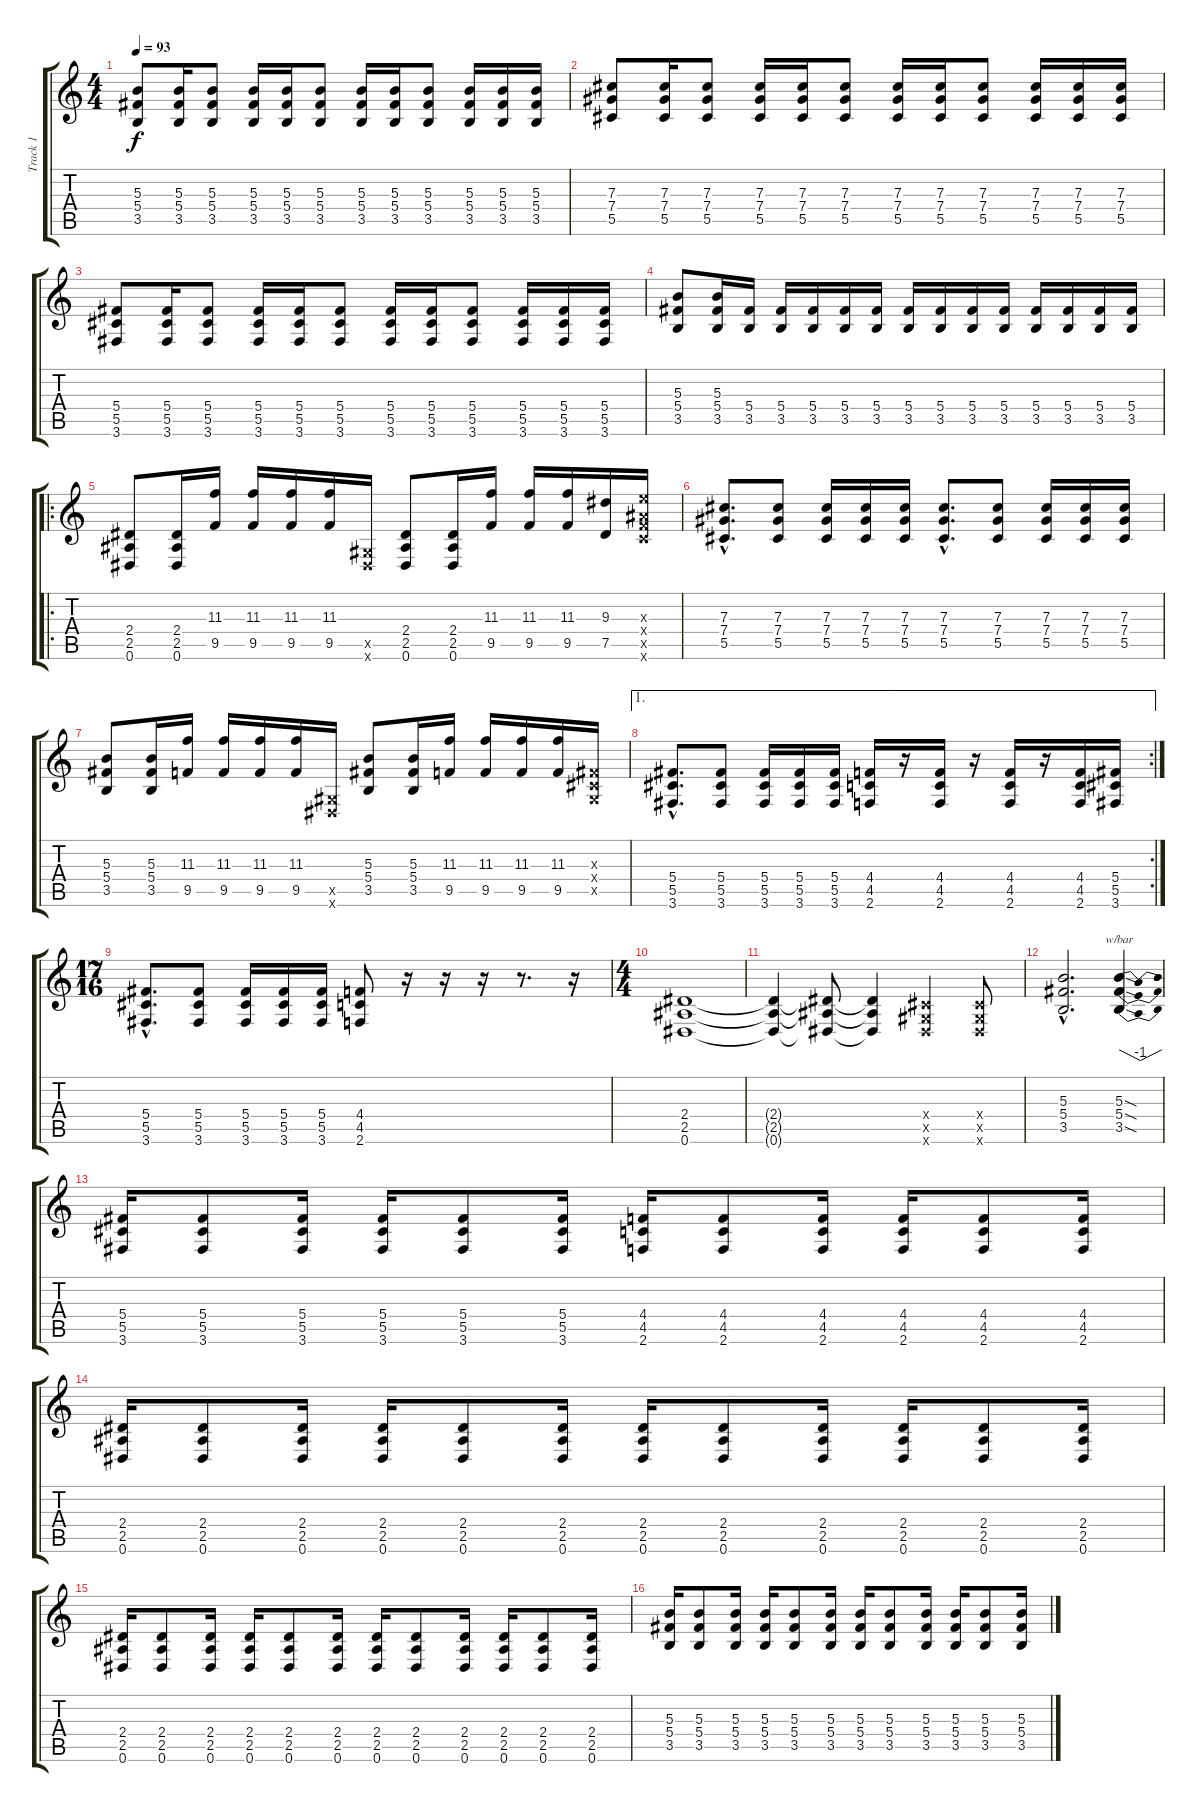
\track ("Track 1" "Track 1") {instrument overdrivenguitar}
\staff {score tabs}
\tuning (Eb4 Bb3 Gb3 Db3 Ab2 Eb2) {hide}
\ts (4 4)
\tempo 93
\clef g2
\ks c
(5.3 5.4 3.5).8{dy f} (5.3 5.4 3.5).16 (5.3 5.4 3.5).8 (5.3 5.4 3.5).16 (5.3 5.4 3.5).16 (5.3 5.4 3.5).8 (5.3 5.4 3.5).16 (5.3 5.4 3.5).16 (5.3 5.4 3.5).8 (5.3 5.4 3.5).16 (5.3 5.4 3.5).16 (5.3 5.4 3.5).16 |
(7.3 7.4 5.5).8 (7.3 7.4 5.5).16 (7.3 7.4 5.5).8 (7.3 7.4 5.5).16 (7.3 7.4 5.5).16 (7.3 7.4 5.5).8 (7.3 7.4 5.5).16 (7.3 7.4 5.5).16 (7.3 7.4 5.5).8 (7.3 7.4 5.5).16 (7.3 7.4 5.5).16 (7.3 7.4 5.5).16 |
(5.4 5.5 3.6).8 (5.4 5.5 3.6).16 (5.4 5.5 3.6).8 (5.4 5.5 3.6).16 (5.4 5.5 3.6).16 (5.4 5.5 3.6).8 (5.4 5.5 3.6).16 (5.4 5.5 3.6).16 (5.4 5.5 3.6).8 (5.4 5.5 3.6).16 (5.4 5.5 3.6).16 (5.4 5.5 3.6).16 |
(5.3 5.4 3.5).8 (5.3 5.4 3.5).16 (5.4 3.5).16 (5.4 3.5).16 (5.4 3.5).16 (5.4 3.5).16 (5.4 3.5).16 (5.4 3.5).16 (5.4 3.5).16 (5.4 3.5).16 (5.4 3.5).16 (5.4 3.5).16 (5.4 3.5).16 (5.4 3.5).16 (5.4 3.5).16 |
\ro
(2.4 2.5 0.6).8 (2.4 2.5 0.6).16 (11.3 9.5).16 (11.3 9.5).16 (11.3 9.5).16 (11.3 9.5).16 (0.5{x} 0.6{x}).16 (2.4 2.5 0.6).8 (2.4 2.5 0.6).16 (11.3 9.5).16 (11.3 9.5).16 (11.3 9.5).16 (9.3 7.5).16 (10.3{x} 9.4{x} 9.5{x} 9.6{x}).16 |
(7.3{hac} 7.4{hac} 5.5{hac}).8{d} (7.3 7.4 5.5).8 (7.3 7.4 5.5).16 (7.3 7.4 5.5).16 (7.3 7.4 5.5).16 (7.3{hac} 7.4{hac} 5.5{hac}).8{d} (7.3 7.4 5.5).8 (7.3 7.4 5.5).16 (7.3 7.4 5.5).16 (7.3 7.4 5.5).16 |
(5.3 5.4 3.5).8 (5.3 5.4 3.5).16 (11.3 9.5).16 (11.3 9.5).16 (11.3 9.5).16 (11.3 9.5).16 (0.5{x} 0.6{x}).16 (5.3 5.4 3.5).8 (5.3 5.4 3.5).16 (11.3 9.5).16 (11.3 9.5).16 (11.3 9.5).16 (11.3 9.5).16 (0.3{x} 0.4{x} 0.5{x}).16 |
\ae 1
\rc 2
(5.4{hac} 5.5{hac} 3.6{hac}).8{d} (5.4 5.5 3.6).8 (5.4 5.5 3.6).16 (5.4 5.5 3.6).16 (5.4 5.5 3.6).16 (4.4 4.5 2.6).16 r.16 (4.4 4.5 2.6).16 r.16 (4.4 4.5 2.6).16 r.16 (4.4 4.5 2.6).16 (5.4 5.5 3.6).16 |
\ts (17 16)
(5.4{hac} 5.5{hac} 3.6{hac}).8{d} (5.4 5.5 3.6).8 (5.4 5.5 3.6).16 (5.4 5.5 3.6).16 (5.4 5.5 3.6).16 (4.4 4.5 2.6).8 r.16 r.16 r.16 r.8{d} r.16 |
\ts (4 4)
(2.4 2.5 0.6).1 |
(2.4{t} 2.5{t} 0.6{t}).4 (2.4{t} 2.5{t} 0.6{t}).8 (2.4{t} 2.5{t} 0.6{t}).4 (0.4{x} 0.5{x} 0.6{x}).4 (0.4{x} 0.5{x} 0.6{x}).8 |
(5.3{hac} 5.4{hac} 3.5{hac}).2{d} (5.3{sod} 5.4{sod} 3.5{sod}).4{tbe (dip default 0 0 30 -4 60 0)} |
(5.4 5.5 3.6).16 (5.4 5.5 3.6).8 (5.4 5.5 3.6).16 (5.4 5.5 3.6).16 (5.4 5.5 3.6).8 (5.4 5.5 3.6).16 (4.4 4.5 2.6).16 (4.4 4.5 2.6).8 (4.4 4.5 2.6).16 (4.4 4.5 2.6).16 (4.4 4.5 2.6).8 (4.4 4.5 2.6).16 |
(2.4 2.5 0.6).16 (2.4 2.5 0.6).8 (2.4 2.5 0.6).16 (2.4 2.5 0.6).16 (2.4 2.5 0.6).8 (2.4 2.5 0.6).16 (2.4 2.5 0.6).16 (2.4 2.5 0.6).8 (2.4 2.5 0.6).16 (2.4 2.5 0.6).16 (2.4 2.5 0.6).8 (2.4 2.5 0.6).16 |
(2.4 2.5 0.6).16 (2.4 2.5 0.6).8 (2.4 2.5 0.6).16 (2.4 2.5 0.6).16 (2.4 2.5 0.6).8 (2.4 2.5 0.6).16 (2.4 2.5 0.6).16 (2.4 2.5 0.6).8 (2.4 2.5 0.6).16 (2.4 2.5 0.6).16 (2.4 2.5 0.6).8 (2.4 2.5 0.6).16 |
(5.3 5.4 3.5).16 (5.3 5.4 3.5).8 (5.3 5.4 3.5).16 (5.3 5.4 3.5).16 (5.3 5.4 3.5).8 (5.3 5.4 3.5).16 (5.3 5.4 3.5).16 (5.3 5.4 3.5).8 (5.3 5.4 3.5).16 (5.3 5.4 3.5).16 (5.3 5.4 3.5).8 (5.3 5.4 3.5).16
